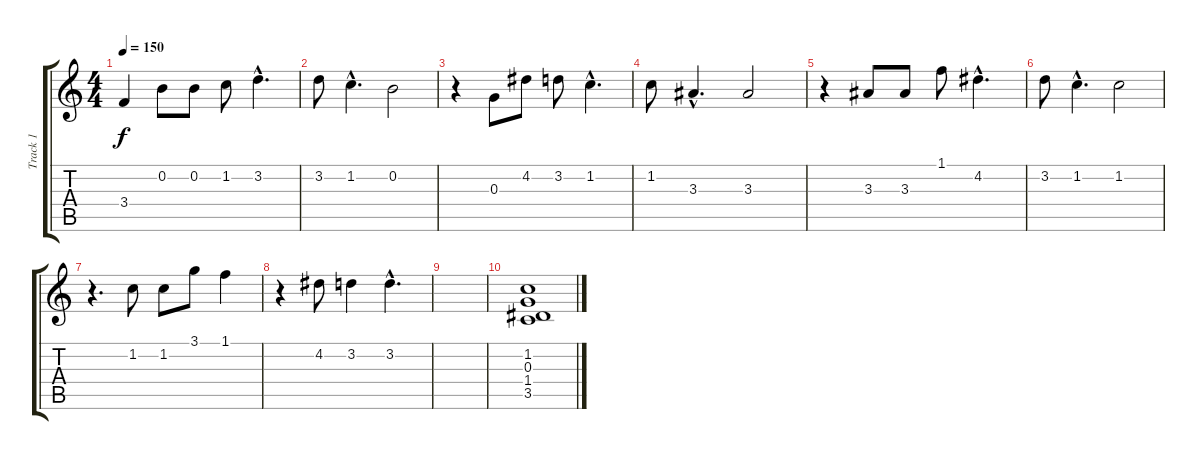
\track ("Track 1" "Track 1") {instrument acousticguitarnylon}
\staff {score tabs}
\tuning (E4 B3 G3 D3 A2 E2) {hide}
\ts (4 4)
\tempo 150
\clef g2
\ks c
3.4.4{dy f} 0.2.8 0.2.8 1.2.8 3.2{hac}.4{d} |
3.2.8 1.2{hac}.4{d} 0.2.2 |
r.4 0.3.8 4.2.8 3.2.8 1.2{hac}.4{d} |
1.2.8 3.3{hac}.4{d} 3.3.2 |
r.4 3.3.8 3.3.8 1.1.8 4.2{hac}.4{d} |
3.2.8 1.2{hac}.4{d} 1.2.2 |
r.4{d} 1.2.8 1.2.8 3.1.8 1.1.4 |
r.4 4.2.8 3.2.4 3.2{hac}.4{d} |
|
(1.2 0.3 1.4 3.5).1
